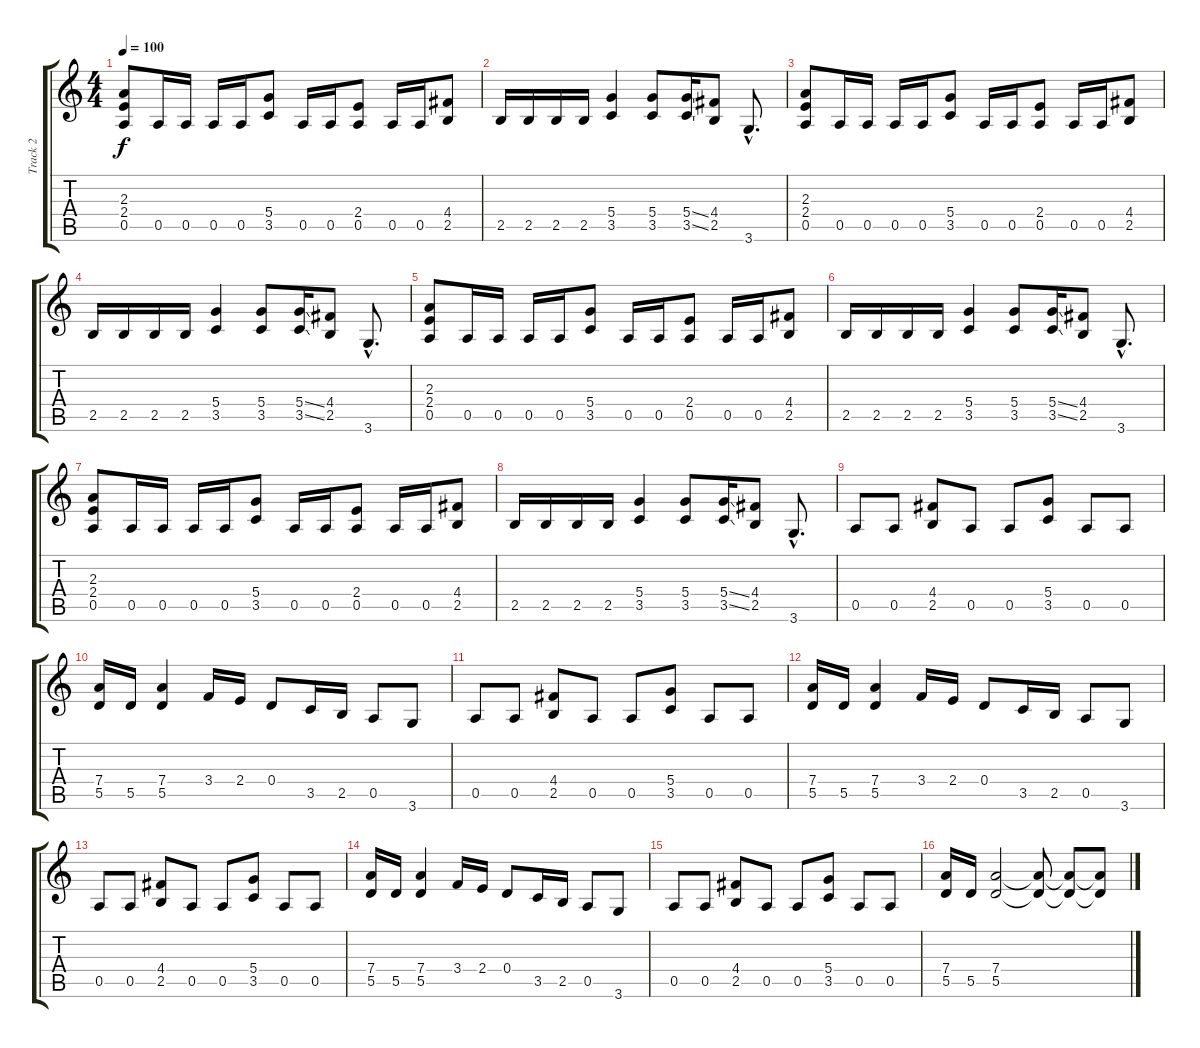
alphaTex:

\track ("Track 2" "Track 2") {instrument overdrivenguitar}
\staff {score tabs}
\tuning (E4 B3 G3 D3 A2 E2) {hide}
\ts (4 4)
\tempo 100
\clef g2
\ks c
(2.3 2.4 0.5).8{dy f} 0.5.16 0.5.16 0.5.16 0.5.16 (5.4 3.5).8 0.5.16 0.5.16 (2.4 0.5).8 0.5.16 0.5.16 (4.4 2.5).8 |
2.5.16 2.5.16 2.5.16 2.5.16 (5.4 3.5).4 (5.4 3.5).8 (5.4{ss} 3.5{ss}).16 (4.4 2.5).8 3.6{hac}.8{d} |
(2.3 2.4 0.5).8 0.5.16 0.5.16 0.5.16 0.5.16 (5.4 3.5).8 0.5.16 0.5.16 (2.4 0.5).8 0.5.16 0.5.16 (4.4 2.5).8 |
2.5.16 2.5.16 2.5.16 2.5.16 (5.4 3.5).4 (5.4 3.5).8 (5.4{ss} 3.5{ss}).16 (4.4 2.5).8 3.6{hac}.8{d} |
(2.3 2.4 0.5).8 0.5.16 0.5.16 0.5.16 0.5.16 (5.4 3.5).8 0.5.16 0.5.16 (2.4 0.5).8 0.5.16 0.5.16 (4.4 2.5).8 |
2.5.16 2.5.16 2.5.16 2.5.16 (5.4 3.5).4 (5.4 3.5).8 (5.4{ss} 3.5{ss}).16 (4.4 2.5).8 3.6{hac}.8{d} |
(2.3 2.4 0.5).8 0.5.16 0.5.16 0.5.16 0.5.16 (5.4 3.5).8 0.5.16 0.5.16 (2.4 0.5).8 0.5.16 0.5.16 (4.4 2.5).8 |
2.5.16 2.5.16 2.5.16 2.5.16 (5.4 3.5).4 (5.4 3.5).8 (5.4{ss} 3.5{ss}).16 (4.4 2.5).8 3.6{hac}.8{d} |
0.5.8 0.5.8 (4.4 2.5).8 0.5.8 0.5.8 (5.4 3.5).8 0.5.8 0.5.8 |
(7.4 5.5).16 5.5.16 (7.4 5.5).4 3.4.16 2.4.16 0.4.8 3.5.16 2.5.16 0.5.8 3.6.8 |
0.5.8 0.5.8 (4.4 2.5).8 0.5.8 0.5.8 (5.4 3.5).8 0.5.8 0.5.8 |
(7.4 5.5).16 5.5.16 (7.4 5.5).4 3.4.16 2.4.16 0.4.8 3.5.16 2.5.16 0.5.8 3.6.8 |
0.5.8 0.5.8 (4.4 2.5).8 0.5.8 0.5.8 (5.4 3.5).8 0.5.8 0.5.8 |
(7.4 5.5).16 5.5.16 (7.4 5.5).4 3.4.16 2.4.16 0.4.8 3.5.16 2.5.16 0.5.8 3.6.8 |
0.5.8 0.5.8 (4.4 2.5).8 0.5.8 0.5.8 (5.4 3.5).8 0.5.8 0.5.8 |
(7.4 5.5).16 5.5.16 (7.4 5.5).2 (7.4{t} 5.5{t}).8 (7.4{t} 5.5{t}).8 (7.4{t} 5.5{t}).8
